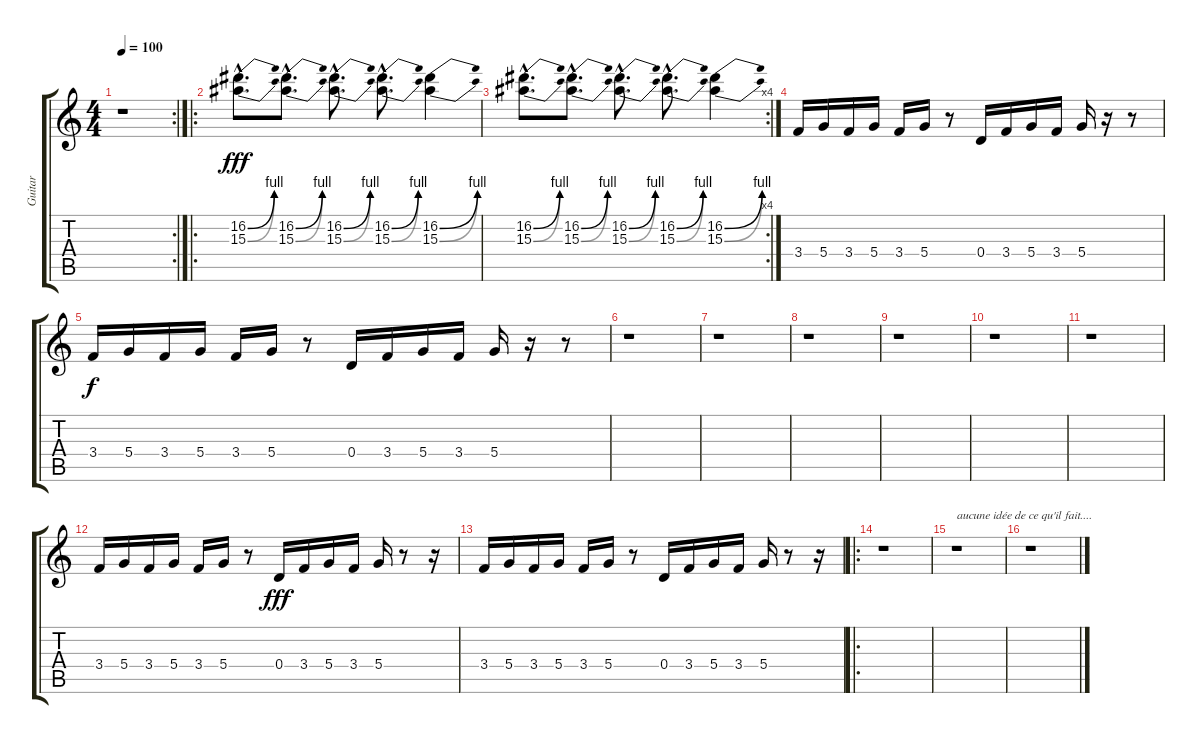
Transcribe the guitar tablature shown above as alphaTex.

\track ("Guitar" "Guitar") {instrument electricguitarclean}
\staff {score tabs}
\tuning (E4 B3 G3 D3 A2 E2) {hide}
\rc 2
\ts (4 4)
\tempo 100
\clef g2
\ks c
r.1{dy fff} |
\ro
(16.2{be (bend 0 0 60 4) hac} 15.3{be (bend 0 0 60 4) hac}).8{d} (16.2{be (bend 0 0 60 4) hac} 15.3{be (bend 0 0 60 4) hac}).8{d} (16.2{be (bend 0 0 60 4) hac} 15.3{be (bend 0 0 60 4) hac}).8{d} (16.2{be (bend 0 0 60 4) hac} 15.3{be (bend 0 0 60 4) hac}).8{d} (16.2{be (bend 0 0 60 4)} 15.3{be (bend 0 0 60 4)}).4 |
\rc 4
(16.2{be (bend 0 0 60 4) hac} 15.3{be (bend 0 0 60 4) hac}).8{d} (16.2{be (bend 0 0 60 4) hac} 15.3{be (bend 0 0 60 4) hac}).8{d} (16.2{be (bend 0 0 60 4) hac} 15.3{be (bend 0 0 60 4) hac}).8{d} (16.2{be (bend 0 0 60 4) hac} 15.3{be (bend 0 0 60 4) hac}).8{d} (16.2{be (bend 0 0 60 4)} 15.3{be (bend 0 0 60 4)}).4 |
3.4.16 5.4.16 3.4.16 5.4.16 3.4.16 5.4.16 r.8 0.4.16 3.4.16 5.4.16 3.4.16 5.4.16 r.16 r.8 |
3.4.16{dy f} 5.4.16 3.4.16 5.4.16 3.4.16 5.4.16 r.8 0.4.16 3.4.16 5.4.16 3.4.16 5.4.16 r.16 r.8 |
r.1 |
r.1 |
r.1 |
r.1 |
r.1 |
r.1 |
3.4.16 5.4.16 3.4.16 5.4.16 3.4.16 5.4.16 r.8 0.4.16{dy fff} 3.4.16 5.4.16 3.4.16 5.4.16 r.8 r.16 |
3.4.16 5.4.16 3.4.16 5.4.16 3.4.16 5.4.16 r.8 0.4.16 3.4.16 5.4.16 3.4.16 5.4.16 r.8 r.16 |
\ro
r.1 |
r.1{txt "aucune idée de ce qu'il fait...."} |
r.1
